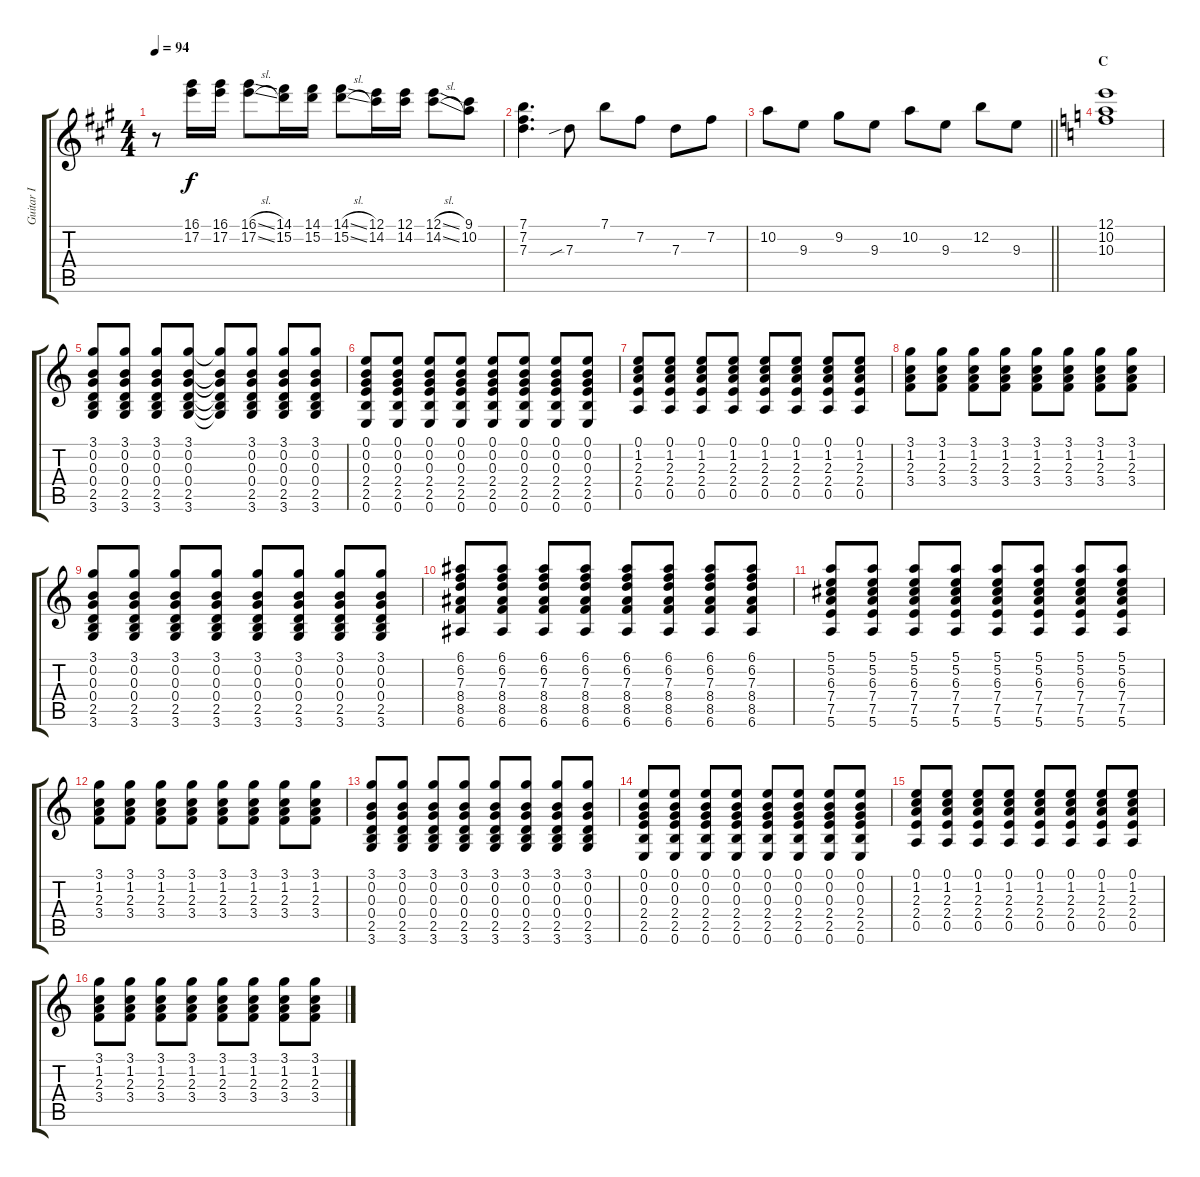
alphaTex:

\track ("Guitar I" "Guitar I") {instrument electricguitarclean}
\staff {score tabs}
\tuning (E4 B3 G3 D3 A2 E2) {hide}
\ts (4 4)
\tempo 94
\clef g2
\ks a
r.8{dy f} (16.1 17.2).16 (16.1 17.2).16 (16.1{sl} 17.2{sl}).8 (14.1 15.2).16 (14.1 15.2).16 (14.1{sl} 15.2{sl}).8 (12.1 14.2).16 (12.1 14.2).16 (12.1{sl} 14.2{sl}).8 (9.1 10.2).8 |
(7.1 7.2 7.3).4{d} 7.3{sib}.8 7.1.8 7.2.8 7.3.8 7.2.8 |
\barLineRight lightlight
10.2.8 9.3.8 9.2.8 9.3.8 10.2.8 9.3.8 12.2.8 9.3.8 |
\section ("" "C")
\ks c
(12.1 10.2 10.3).1 |
(3.1 0.2 0.3 0.4 2.5 3.6).8 (3.1 0.2 0.3 0.4 2.5 3.6).8 (3.1 0.2 0.3 0.4 2.5 3.6).8 (3.1 0.2 0.3 0.4 2.5 3.6).8 (3.1{t} 0.2{t} 0.3{t} 0.4{t} 2.5{t} 3.6{t}).8 (3.1 0.2 0.3 0.4 2.5 3.6).8 (3.1 0.2 0.3 0.4 2.5 3.6).8 (3.1 0.2 0.3 0.4 2.5 3.6).8 |
(0.1 0.2 0.3 2.4 2.5 0.6).8 (0.1 0.2 0.3 2.4 2.5 0.6).8 (0.1 0.2 0.3 2.4 2.5 0.6).8 (0.1 0.2 0.3 2.4 2.5 0.6).8 (0.1 0.2 0.3 2.4 2.5 0.6).8 (0.1 0.2 0.3 2.4 2.5 0.6).8 (0.1 0.2 0.3 2.4 2.5 0.6).8 (0.1 0.2 0.3 2.4 2.5 0.6).8 |
(0.1 1.2 2.3 2.4 0.5).8 (0.1 1.2 2.3 2.4 0.5).8 (0.1 1.2 2.3 2.4 0.5).8 (0.1 1.2 2.3 2.4 0.5).8 (0.1 1.2 2.3 2.4 0.5).8 (0.1 1.2 2.3 2.4 0.5).8 (0.1 1.2 2.3 2.4 0.5).8 (0.1 1.2 2.3 2.4 0.5).8 |
(3.1 1.2 2.3 3.4).8 (3.1 1.2 2.3 3.4).8 (3.1 1.2 2.3 3.4).8 (3.1 1.2 2.3 3.4).8 (3.1 1.2 2.3 3.4).8 (3.1 1.2 2.3 3.4).8 (3.1 1.2 2.3 3.4).8 (3.1 1.2 2.3 3.4).8 |
(3.1 0.2 0.3 0.4 2.5 3.6).8 (3.1 0.2 0.3 0.4 2.5 3.6).8 (3.1 0.2 0.3 0.4 2.5 3.6).8 (3.1 0.2 0.3 0.4 2.5 3.6).8 (3.1 0.2 0.3 0.4 2.5 3.6).8 (3.1 0.2 0.3 0.4 2.5 3.6).8 (3.1 0.2 0.3 0.4 2.5 3.6).8 (3.1 0.2 0.3 0.4 2.5 3.6).8 |
(6.1 6.2 7.3 8.4 8.5 6.6).8 (6.1 6.2 7.3 8.4 8.5 6.6).8 (6.1 6.2 7.3 8.4 8.5 6.6).8 (6.1 6.2 7.3 8.4 8.5 6.6).8 (6.1 6.2 7.3 8.4 8.5 6.6).8 (6.1 6.2 7.3 8.4 8.5 6.6).8 (6.1 6.2 7.3 8.4 8.5 6.6).8 (6.1 6.2 7.3 8.4 8.5 6.6).8 |
(5.1 5.2 6.3 7.4 7.5 5.6).8 (5.1 5.2 6.3 7.4 7.5 5.6).8 (5.1 5.2 6.3 7.4 7.5 5.6).8 (5.1 5.2 6.3 7.4 7.5 5.6).8 (5.1 5.2 6.3 7.4 7.5 5.6).8 (5.1 5.2 6.3 7.4 7.5 5.6).8 (5.1 5.2 6.3 7.4 7.5 5.6).8 (5.1 5.2 6.3 7.4 7.5 5.6).8 |
(3.1 1.2 2.3 3.4).8 (3.1 1.2 2.3 3.4).8 (3.1 1.2 2.3 3.4).8 (3.1 1.2 2.3 3.4).8 (3.1 1.2 2.3 3.4).8 (3.1 1.2 2.3 3.4).8 (3.1 1.2 2.3 3.4).8 (3.1 1.2 2.3 3.4).8 |
(3.1 0.2 0.3 0.4 2.5 3.6).8 (3.1 0.2 0.3 0.4 2.5 3.6).8 (3.1 0.2 0.3 0.4 2.5 3.6).8 (3.1 0.2 0.3 0.4 2.5 3.6).8 (3.1 0.2 0.3 0.4 2.5 3.6).8 (3.1 0.2 0.3 0.4 2.5 3.6).8 (3.1 0.2 0.3 0.4 2.5 3.6).8 (3.1 0.2 0.3 0.4 2.5 3.6).8 |
(0.1 0.2 0.3 2.4 2.5 0.6).8 (0.1 0.2 0.3 2.4 2.5 0.6).8 (0.1 0.2 0.3 2.4 2.5 0.6).8 (0.1 0.2 0.3 2.4 2.5 0.6).8 (0.1 0.2 0.3 2.4 2.5 0.6).8 (0.1 0.2 0.3 2.4 2.5 0.6).8 (0.1 0.2 0.3 2.4 2.5 0.6).8 (0.1 0.2 0.3 2.4 2.5 0.6).8 |
(0.1 1.2 2.3 2.4 0.5).8 (0.1 1.2 2.3 2.4 0.5).8 (0.1 1.2 2.3 2.4 0.5).8 (0.1 1.2 2.3 2.4 0.5).8 (0.1 1.2 2.3 2.4 0.5).8 (0.1 1.2 2.3 2.4 0.5).8 (0.1 1.2 2.3 2.4 0.5).8 (0.1 1.2 2.3 2.4 0.5).8 |
(3.1 1.2 2.3 3.4).8 (3.1 1.2 2.3 3.4).8 (3.1 1.2 2.3 3.4).8 (3.1 1.2 2.3 3.4).8 (3.1 1.2 2.3 3.4).8 (3.1 1.2 2.3 3.4).8 (3.1 1.2 2.3 3.4).8 (3.1 1.2 2.3 3.4).8
